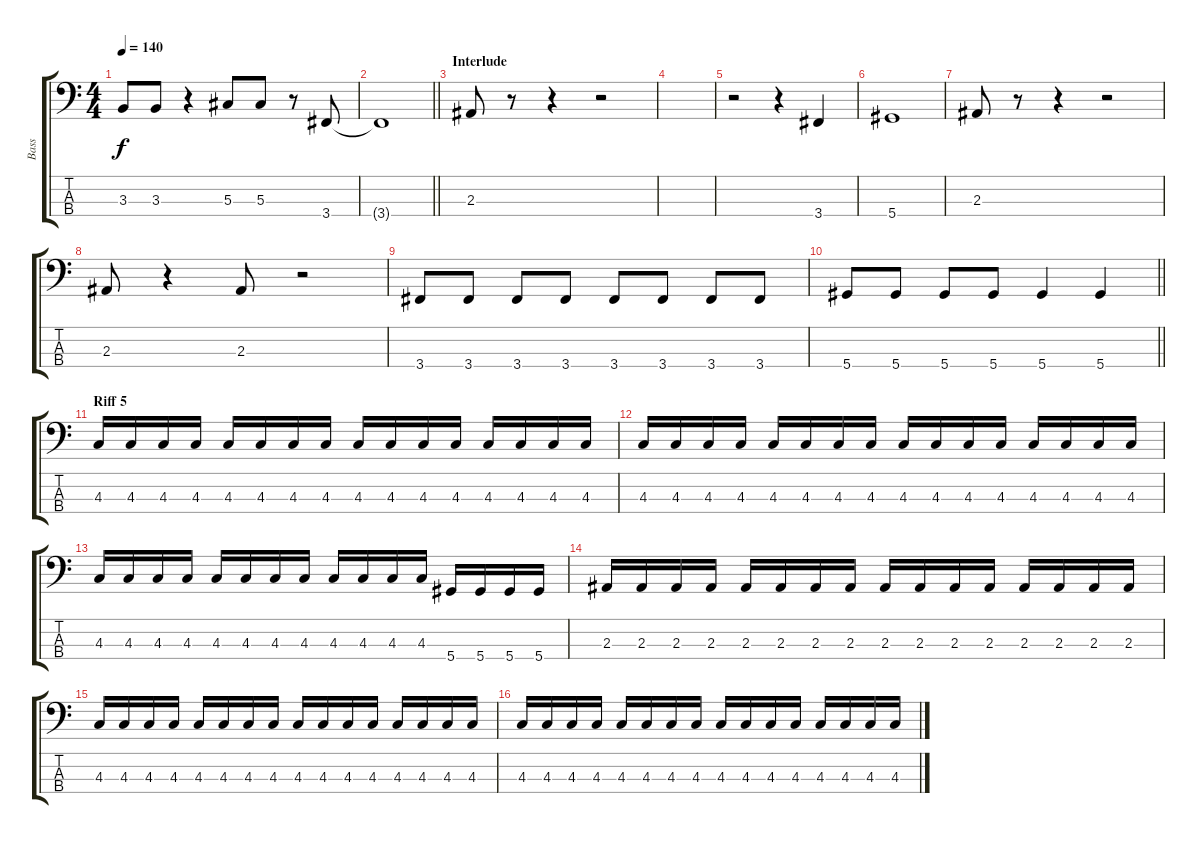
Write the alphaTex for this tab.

\track ("Bass" "Bass") {instrument electricbassfinger}
\staff {score tabs}
\tuning (Gb2 Db2 Ab1 Eb1) {hide}
\ts (4 4)
\tempo 140
\clef f4
\ks c
3.3.8{dy f} 3.3.8 r.4 5.3.8 5.3.8 r.8 3.4.8 |
\barLineRight lightlight
3.4{t}.1 |
\section ("" "Interlude")
2.3.8 r.8 r.4 r.2 |
|
r.2 r.4 3.4.4 |
5.4.1 |
2.3.8 r.8 r.4 r.2 |
2.3.8 r.4 2.3.8 r.2 |
3.4.8 3.4.8 3.4.8 3.4.8 3.4.8 3.4.8 3.4.8 3.4.8 |
\barLineRight lightlight
5.4.8 5.4.8 5.4.8 5.4.8 5.4.4 5.4.4 |
\section ("" "Riff 5")
4.3.16 4.3.16 4.3.16 4.3.16 4.3.16 4.3.16 4.3.16 4.3.16 4.3.16 4.3.16 4.3.16 4.3.16 4.3.16 4.3.16 4.3.16 4.3.16 |
4.3.16 4.3.16 4.3.16 4.3.16 4.3.16 4.3.16 4.3.16 4.3.16 4.3.16 4.3.16 4.3.16 4.3.16 4.3.16 4.3.16 4.3.16 4.3.16 |
4.3.16 4.3.16 4.3.16 4.3.16 4.3.16 4.3.16 4.3.16 4.3.16 4.3.16 4.3.16 4.3.16 4.3.16 5.4.16 5.4.16 5.4.16 5.4.16 |
2.3.16 2.3.16 2.3.16 2.3.16 2.3.16 2.3.16 2.3.16 2.3.16 2.3.16 2.3.16 2.3.16 2.3.16 2.3.16 2.3.16 2.3.16 2.3.16 |
4.3.16 4.3.16 4.3.16 4.3.16 4.3.16 4.3.16 4.3.16 4.3.16 4.3.16 4.3.16 4.3.16 4.3.16 4.3.16 4.3.16 4.3.16 4.3.16 |
4.3.16 4.3.16 4.3.16 4.3.16 4.3.16 4.3.16 4.3.16 4.3.16 4.3.16 4.3.16 4.3.16 4.3.16 4.3.16 4.3.16 4.3.16 4.3.16
